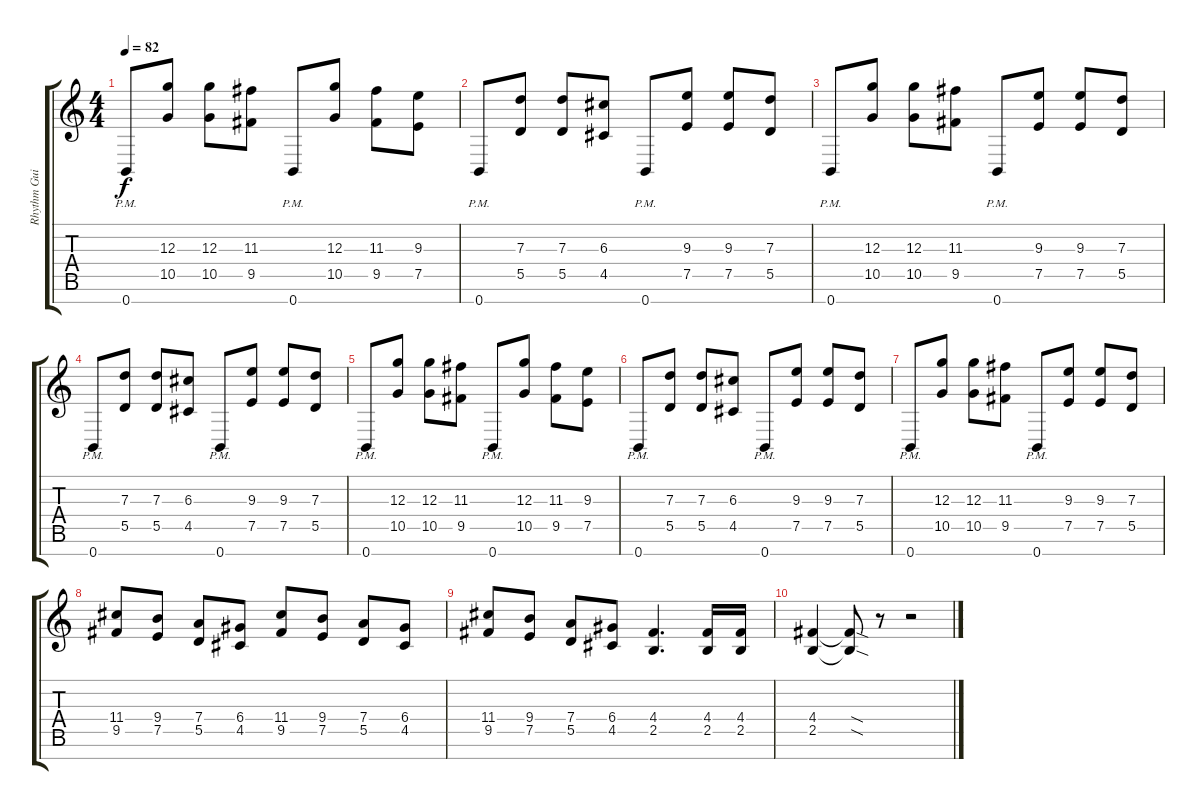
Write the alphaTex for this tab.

\track ("Rhythm Guitar II" "Rhythm Gui") {instrument overdrivenguitar}
\staff {score tabs}
\tuning (E4 B3 G3 D3 A2 E2 B1) {hide}
\ts (4 4)
\tempo 82
\clef g2
\ks c
0.7{pm}.8{dy f} (12.3 10.5).8 (12.3 10.5).8 (11.3 9.5).8 0.7{pm}.8 (12.3 10.5).8 (11.3 9.5).8 (9.3 7.5).8 |
0.7{pm}.8 (7.3 5.5).8 (7.3 5.5).8 (6.3 4.5).8 0.7{pm}.8 (9.3 7.5).8 (9.3 7.5).8 (7.3 5.5).8 |
0.7{pm}.8 (12.3 10.5).8 (12.3 10.5).8 (11.3 9.5).8 0.7{pm}.8 (9.3 7.5).8 (9.3 7.5).8 (7.3 5.5).8 |
0.7{pm}.8 (7.3 5.5).8 (7.3 5.5).8 (6.3 4.5).8 0.7{pm}.8 (9.3 7.5).8 (9.3 7.5).8 (7.3 5.5).8 |
0.7{pm}.8 (12.3 10.5).8 (12.3 10.5).8 (11.3 9.5).8 0.7{pm}.8 (12.3 10.5).8 (11.3 9.5).8 (9.3 7.5).8 |
0.7{pm}.8 (7.3 5.5).8 (7.3 5.5).8 (6.3 4.5).8 0.7{pm}.8 (9.3 7.5).8 (9.3 7.5).8 (7.3 5.5).8 |
0.7{pm}.8 (12.3 10.5).8 (12.3 10.5).8 (11.3 9.5).8 0.7{pm}.8 (9.3 7.5).8 (9.3 7.5).8 (7.3 5.5).8 |
(11.4 9.5).8 (9.4 7.5).8 (7.4 5.5).8 (6.4 4.5).8 (11.4 9.5).8 (9.4 7.5).8 (7.4 5.5).8 (6.4 4.5).8 |
(11.4 9.5).8 (9.4 7.5).8 (7.4 5.5).8 (6.4 4.5).8 (4.4 2.5).4{d} (4.4 2.5).16 (4.4 2.5).16 |
(4.4 2.5).4 (4.4{sod t} 2.5{sod t}).8 r.8 r.2
